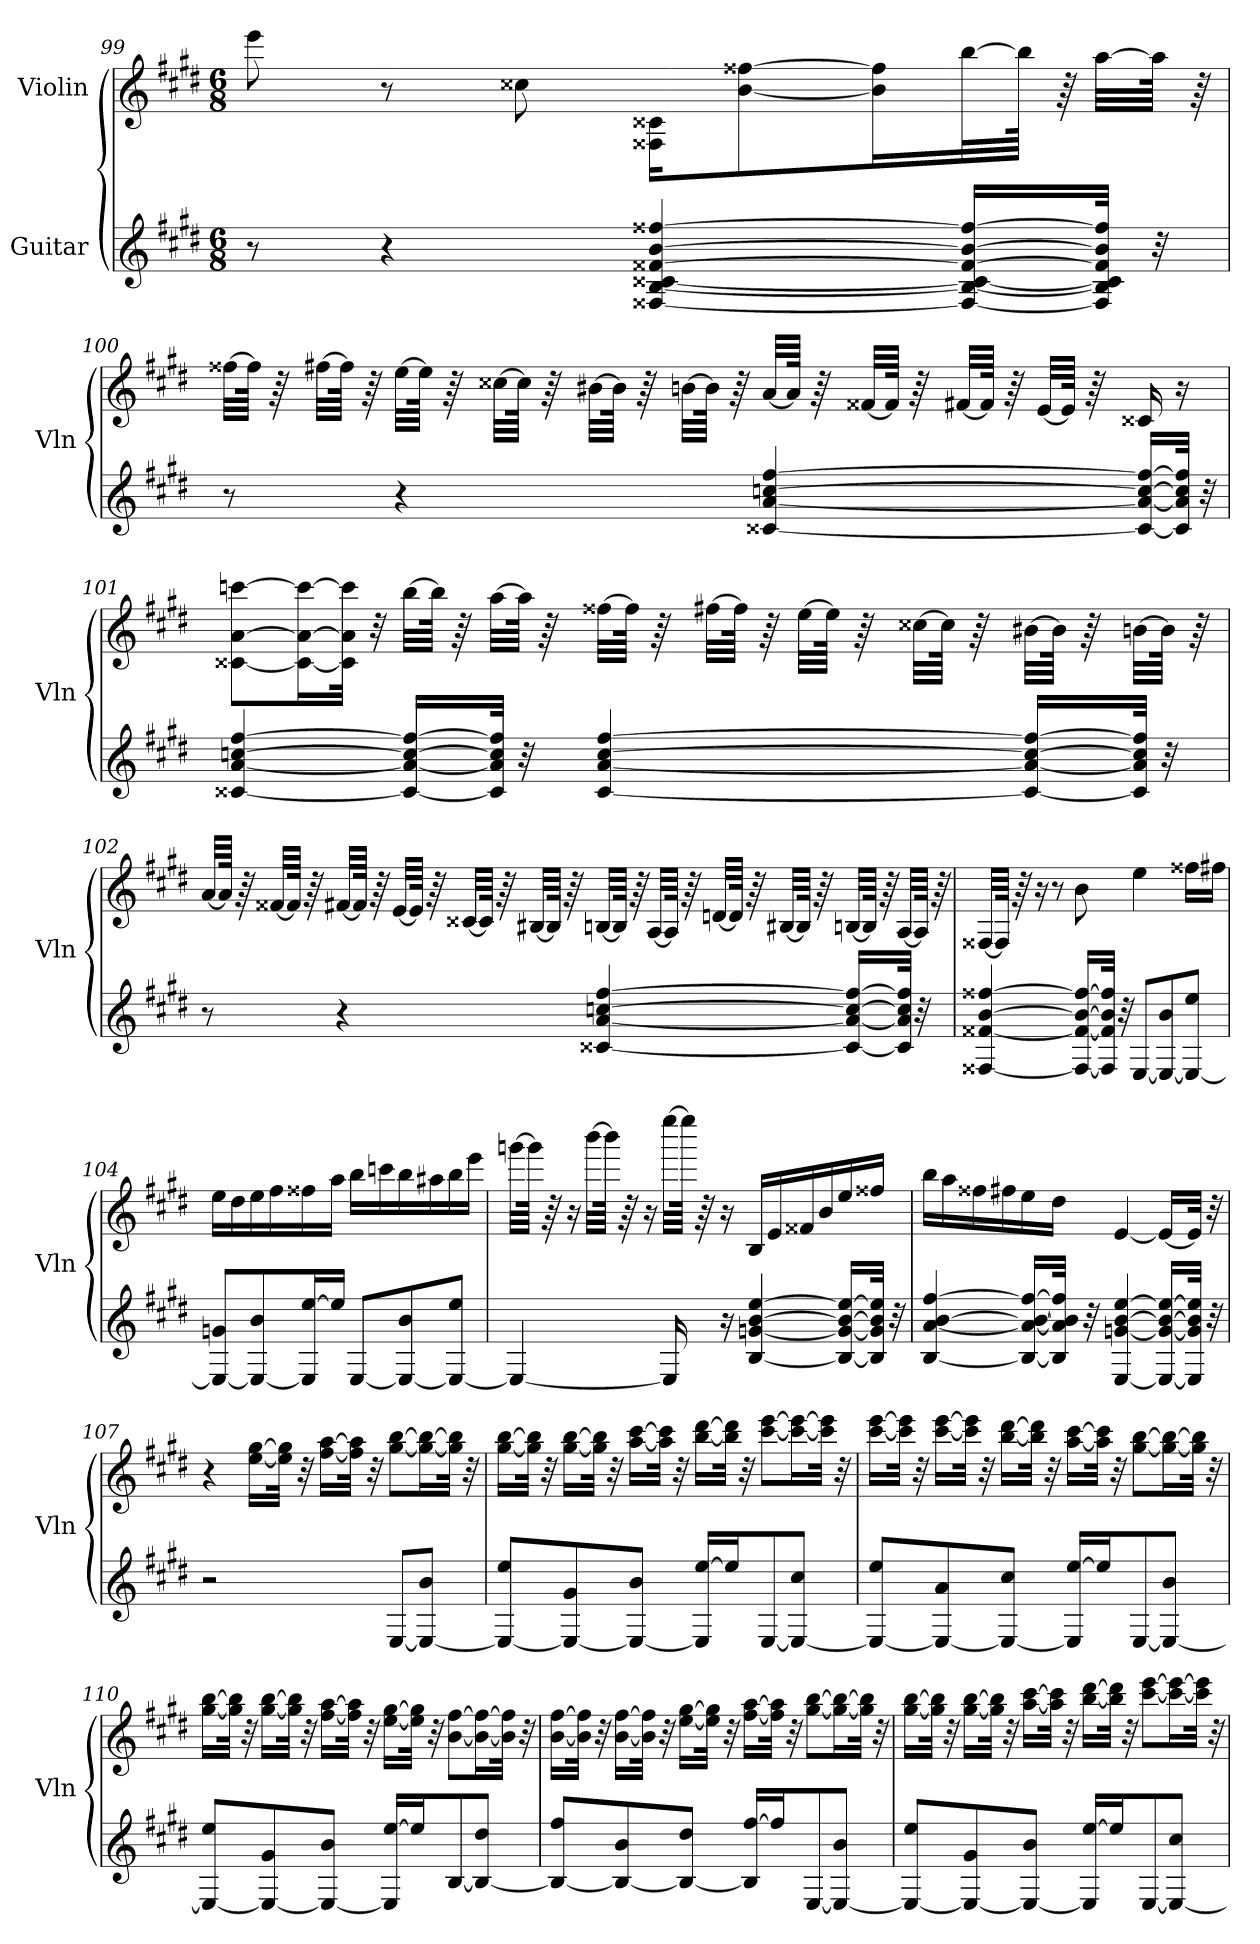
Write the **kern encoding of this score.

**kern	**kern
*part2	*part1
*staff2	*staff1
*I"Guitar	*I"Violin
*	*I'Vln
!!LO:LB:g=z
*clefG2	*clefG2
*k[f#c#g#d#]	*k[f#c#g#d#]
*E:	*E:
*M6/8	*M6/8
=99	=99
8r	8eee\
4r	8r
.	8cc##X\
[4F##X/ [4B/ [4c##X/ [4f##X/ [4b/ [4ff##X/	16F##X\ 16c##X\KL
.	[8b\ [8ff##X\
.	16b\] 16ff##\]L
16F##/_ 16B/_ 16c##/_ 16f##/_ 16b/_ 16ff##/_LL	[32bb\L
.	64bb\JJJk]
.	64r
32F##/] 32B/] 32c##/] 32f##/] 32b/] 32ff##/]JJk	[32aa\LLL
32r	64aa\JJJk]
.	64r
!!LO:PB:g=z
=100	=100
8r	[32ff##X\LLL
.	64ff##\JJJk]
.	64r
.	[32ff#X\LLL
.	64ff#\JJJk]
.	64r
4r	[32ee\LLL
.	64ee\JJJk]
.	64r
.	[32cc##X\LLL
.	64cc##\JJJk]
.	64r
.	[32b#X\LLL
.	64b#\JJJk]
.	64r
.	[32bn\LLL
.	64b\JJJk]
.	64r
[4c##X/ [4a/ [4ccn/ [4ff#/	[32a/LLL
.	64a/JJJk]
.	64r
.	[32f##X/LLL
.	64f##/JJJk]
.	64r
.	[32f#X/LLL
.	64f#/JJJk]
.	64r
.	[32e/LLL
.	64e/JJJk]
.	64r
16c##/_ 16a/_ 16cc/_ 16ff#/_LL	16c##X/
32c##/] 32a/] 32cc/] 32ff#/]JJk	16r
32r	.
!!LO:LB:g=z
=101	=101
[4c##X/ [4a/ [4ccn/ [4ff#/	[8c##X\ [8a\ [8cccn\L
.	16c##\_ 16a\_ 16ccc\_L
.	32c##\] 32a\] 32ccc\]JJk
.	32r
16c##/_ 16a/_ 16cc/_ 16ff#/_LL	[32bb\LLL
.	64bb\JJJk]
.	64r
32c##/] 32a/] 32cc/] 32ff#/]JJk	[32aa\LLL
32r	64aa\JJJk]
.	64r
[4c##/ [4a/ [4cc/ [4ff#/	[32ff##X\LLL
.	64ff##\JJJk]
.	64r
.	[32ff#X\LLL
.	64ff#\JJJk]
.	64r
.	[32ee\LLL
.	64ee\JJJk]
.	64r
.	[32cc##X\LLL
.	64cc##\JJJk]
.	64r
16c##/_ 16a/_ 16cc/_ 16ff#/_LL	[32b#X\LLL
.	64b#\JJJk]
.	64r
32c##/] 32a/] 32cc/] 32ff#/]JJk	[32bn\LLL
32r	64b\JJJk]
.	64r
!!LO:LB:g=z
=102	=102
8r	[32a/LLL
.	64a/JJJk]
.	64r
.	[32f##X/LLL
.	64f##/JJJk]
.	64r
4r	[32f#X/LLL
.	64f#/JJJk]
.	64r
.	[32e/LLL
.	64e/JJJk]
.	64r
.	[32c##X/LLL
.	64c##/JJJk]
.	64r
.	[32B#X/LLL
.	64B#/JJJk]
.	64r
[4c##X/ [4a/ [4ccn/ [4ff#/	[32Bn/LLL
.	64B/JJJk]
.	64r
.	[32A/LLL
.	64A/JJJk]
.	64r
.	[32dn/LLL
.	64d/JJJk]
.	64r
.	[32B#X/LLL
.	64B#/JJJk]
.	64r
16c##/_ 16a/_ 16cc/_ 16ff#/_LL	[32Bn/LLL
.	64B/JJJk]
.	64r
32c##/] 32a/] 32cc/] 32ff#/]JJk	[32A/LLL
32r	64A/JJJk]
.	64r
!!LO:LB:g=z
=103	=103
[4F##X/ [4f##X/ [4b/ [4ff##X/	[32F##X/LLL
.	64F##/JJJk]
.	64r
.	16r
.	8r
16F##/_ 16f##/_ 16b/_ 16ff##/_LL	8b\
32F##/] 32f##/] 32b/] 32ff##/]JJk	.
32r	.
[8E/L	4ee\
8E/_ 8b/	.
8E/_ 8ee/J	16ff##X\LL
.	16ff#X\JJ
=104	=104
8E/_ 8gn/L	16ee\LL
.	16dd#\
8E/_ 8b/	16ee\
.	16ff#\
16E/] [16ee/L	16ff##X\
16ee/JJ]	16aa\JJ
[8E/L	16bb\LL
.	16cccn\
8E/_ 8b/	16bb\
.	16aa#X\
8E/_ 8ee/J	16bb\
.	16eee\JJ
!!LO:LB:g=z
=105	=105
4E/_	[32gggn\LLL
.	64ggg\JJJk]
.	64r
.	16r
.	[32bbb\LLL
.	64bbb\JJJk]
.	64r
.	16r
16E/]	[32eeee\LLL
.	64eeee\JJJk]
.	64r
16r	16r
[4B/ [4gn/ [4b/ [4ee/	16B/LL
.	16e/
.	16f##X/
.	16b/
16B/_ 16g/_ 16b/_ 16ee/_LL	16ee/
32B/] 32g/] 32b/] 32ee/]JJk	16ff##X/JJ
32r	.
=106	=106
[4B/ [4a/ [4b/ [4ff#/	16bb\LL
.	16aa\
.	16ff##X\
.	16ff#X\
16B/_ 16a/_ 16b/_ 16ff#/_LL	16ee\
32B/] 32a/] 32b/] 32ff#/]JJk	16dd#\JJ
32r	.
[4E/ [4gn/ [4b/ [4ee/	[4e/
16E/_ 16g/_ 16b/_ 16ee/_LL	16e/LL_
32E/] 32g/] 32b/] 32ee/]JJk	32e/JJk]
32r	32r
!!LO:PB:g=z
=107	=107
2r	4r
.	[16ee\ [16gg#\LL
.	32ee\] 32gg#\]JJk
.	32r
.	[16ff#\ [16aa\LL
.	32ff#\] 32aa\]JJk
.	32r
[8E/L	[8gg#\ [8bb\L
8E/_ 8b/J	16gg#\_ 16bb\_L
.	32gg#\] 32bb\]JJk
.	32r
=108	=108
8E/_ 8ee/L	[16gg#\ [16bb\LL
.	32gg#\] 32bb\]JJk
.	32r
8E/_ 8g#/	[16gg#\ [16bb\LL
.	32gg#\] 32bb\]JJk
.	32r
8E/_ 8b/J	[16aa\ [16ccc#\LL
.	32aa\] 32ccc#\]JJk
.	32r
16E/] [16ee/LL	[16bb\ [16ddd#\LL
16ee/J]	32bb\] 32ddd#\]JJk
.	32r
[8E/	[8ccc#\ [8eee\L
8E/_ 8cc#/J	16ccc#\_ 16eee\_L
.	32ccc#\] 32eee\]JJk
.	32r
=109	=109
8E/_ 8ee/L	[16ccc#\ [16eee\LL
.	32ccc#\] 32eee\]JJk
.	32r
8E/_ 8a/	[16ccc#\ [16eee\LL
.	32ccc#\] 32eee\]JJk
.	32r
8E/_ 8cc#/J	[16bb\ [16ddd#\LL
.	32bb\] 32ddd#\]JJk
.	32r
16E/] [16ee/LL	[16aa\ [16ccc#\LL
16ee/J]	32aa\] 32ccc#\]JJk
.	32r
[8E/	[8gg#\ [8bb\L
8E/_ 8b/J	16gg#\_ 16bb\_L
.	32gg#\] 32bb\]JJk
.	32r
!!LO:LB:g=z
=110	=110
8E/_ 8ee/L	[16gg#\ [16bb\LL
.	32gg#\] 32bb\]JJk
.	32r
8E/_ 8g#/	[16gg#\ [16bb\LL
.	32gg#\] 32bb\]JJk
.	32r
8E/_ 8b/J	[16ff#\ [16aa\LL
.	32ff#\] 32aa\]JJk
.	32r
16E/] [16ee/LL	[16ee\ [16gg#\LL
16ee/J]	32ee\] 32gg#\]JJk
.	32r
[8B/	[8b\ [8ff#\L
8B/_ 8dd#/J	16b\_ 16ff#\_L
.	32b\] 32ff#\]JJk
.	32r
=111	=111
8B/_ 8ff#/L	[16b\ [16ff#\LL
.	32b\] 32ff#\]JJk
.	32r
8B/_ 8b/	[16b\ [16ff#\LL
.	32b\] 32ff#\]JJk
.	32r
8B/_ 8dd#/J	[16ee\ [16gg#\LL
.	32ee\] 32gg#\]JJk
.	32r
16B/] [16ff#/LL	[16ff#\ [16aa\LL
16ff#/J]	32ff#\] 32aa\]JJk
.	32r
[8E/	[8gg#\ [8bb\L
8E/_ 8b/J	16gg#\_ 16bb\_L
.	32gg#\] 32bb\]JJk
.	32r
!!LO:LB:g=z
=112	=112
8E/_ 8ee/L	[16gg#\ [16bb\LL
.	32gg#\] 32bb\]JJk
.	32r
8E/_ 8g#/	[16gg#\ [16bb\LL
.	32gg#\] 32bb\]JJk
.	32r
8E/_ 8b/J	[16aa\ [16ccc#\LL
.	32aa\] 32ccc#\]JJk
.	32r
16E/] [16ee/LL	[16bb\ [16ddd#\LL
16ee/J]	32bb\] 32ddd#\]JJk
.	32r
[8E/	[8ccc#\ [8eee\L
8E/_ 8cc#/J	16ccc#\_ 16eee\_L
.	32ccc#\] 32eee\]JJk
.	32r
=	=
*-	*-
